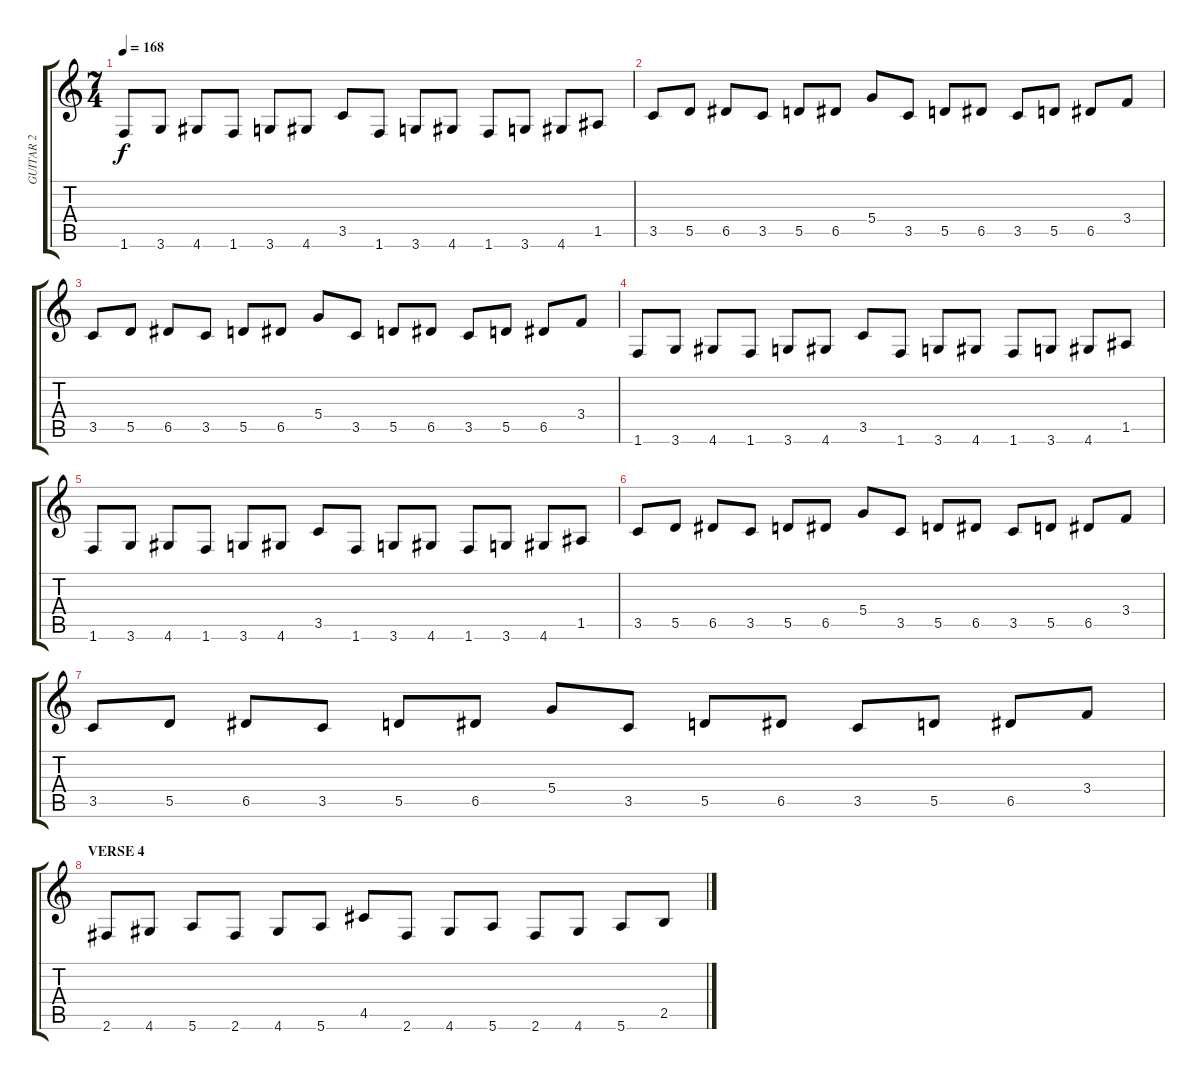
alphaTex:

\track ("GUITAR 2" "GUITAR 2") {instrument distortionguitar}
\staff {score tabs}
\tuning (E4 B3 G3 D3 A2 E2) {hide}
\ts (7 4)
\tempo 168
\clef g2
\ks c
1.6.8{dy f} 3.6.8 4.6.8 1.6.8 3.6.8 4.6.8 3.5.8 1.6.8 3.6.8 4.6.8 1.6.8 3.6.8 4.6.8 1.5.8 |
3.5.8 5.5.8 6.5.8 3.5.8 5.5.8 6.5.8 5.4.8 3.5.8 5.5.8 6.5.8 3.5.8 5.5.8 6.5.8 3.4.8 |
3.5.8 5.5.8 6.5.8 3.5.8 5.5.8 6.5.8 5.4.8 3.5.8 5.5.8 6.5.8 3.5.8 5.5.8 6.5.8 3.4.8 |
1.6.8 3.6.8 4.6.8 1.6.8 3.6.8 4.6.8 3.5.8 1.6.8 3.6.8 4.6.8 1.6.8 3.6.8 4.6.8 1.5.8 |
1.6.8 3.6.8 4.6.8 1.6.8 3.6.8 4.6.8 3.5.8 1.6.8 3.6.8 4.6.8 1.6.8 3.6.8 4.6.8 1.5.8 |
3.5.8 5.5.8 6.5.8 3.5.8 5.5.8 6.5.8 5.4.8 3.5.8 5.5.8 6.5.8 3.5.8 5.5.8 6.5.8 3.4.8 |
3.5.8 5.5.8 6.5.8 3.5.8 5.5.8 6.5.8 5.4.8 3.5.8 5.5.8 6.5.8 3.5.8 5.5.8 6.5.8 3.4.8 |
\section ("" "VERSE 4")
2.6.8 4.6.8 5.6.8 2.6.8 4.6.8 5.6.8 4.5.8 2.6.8 4.6.8 5.6.8 2.6.8 4.6.8 5.6.8 2.5.8
